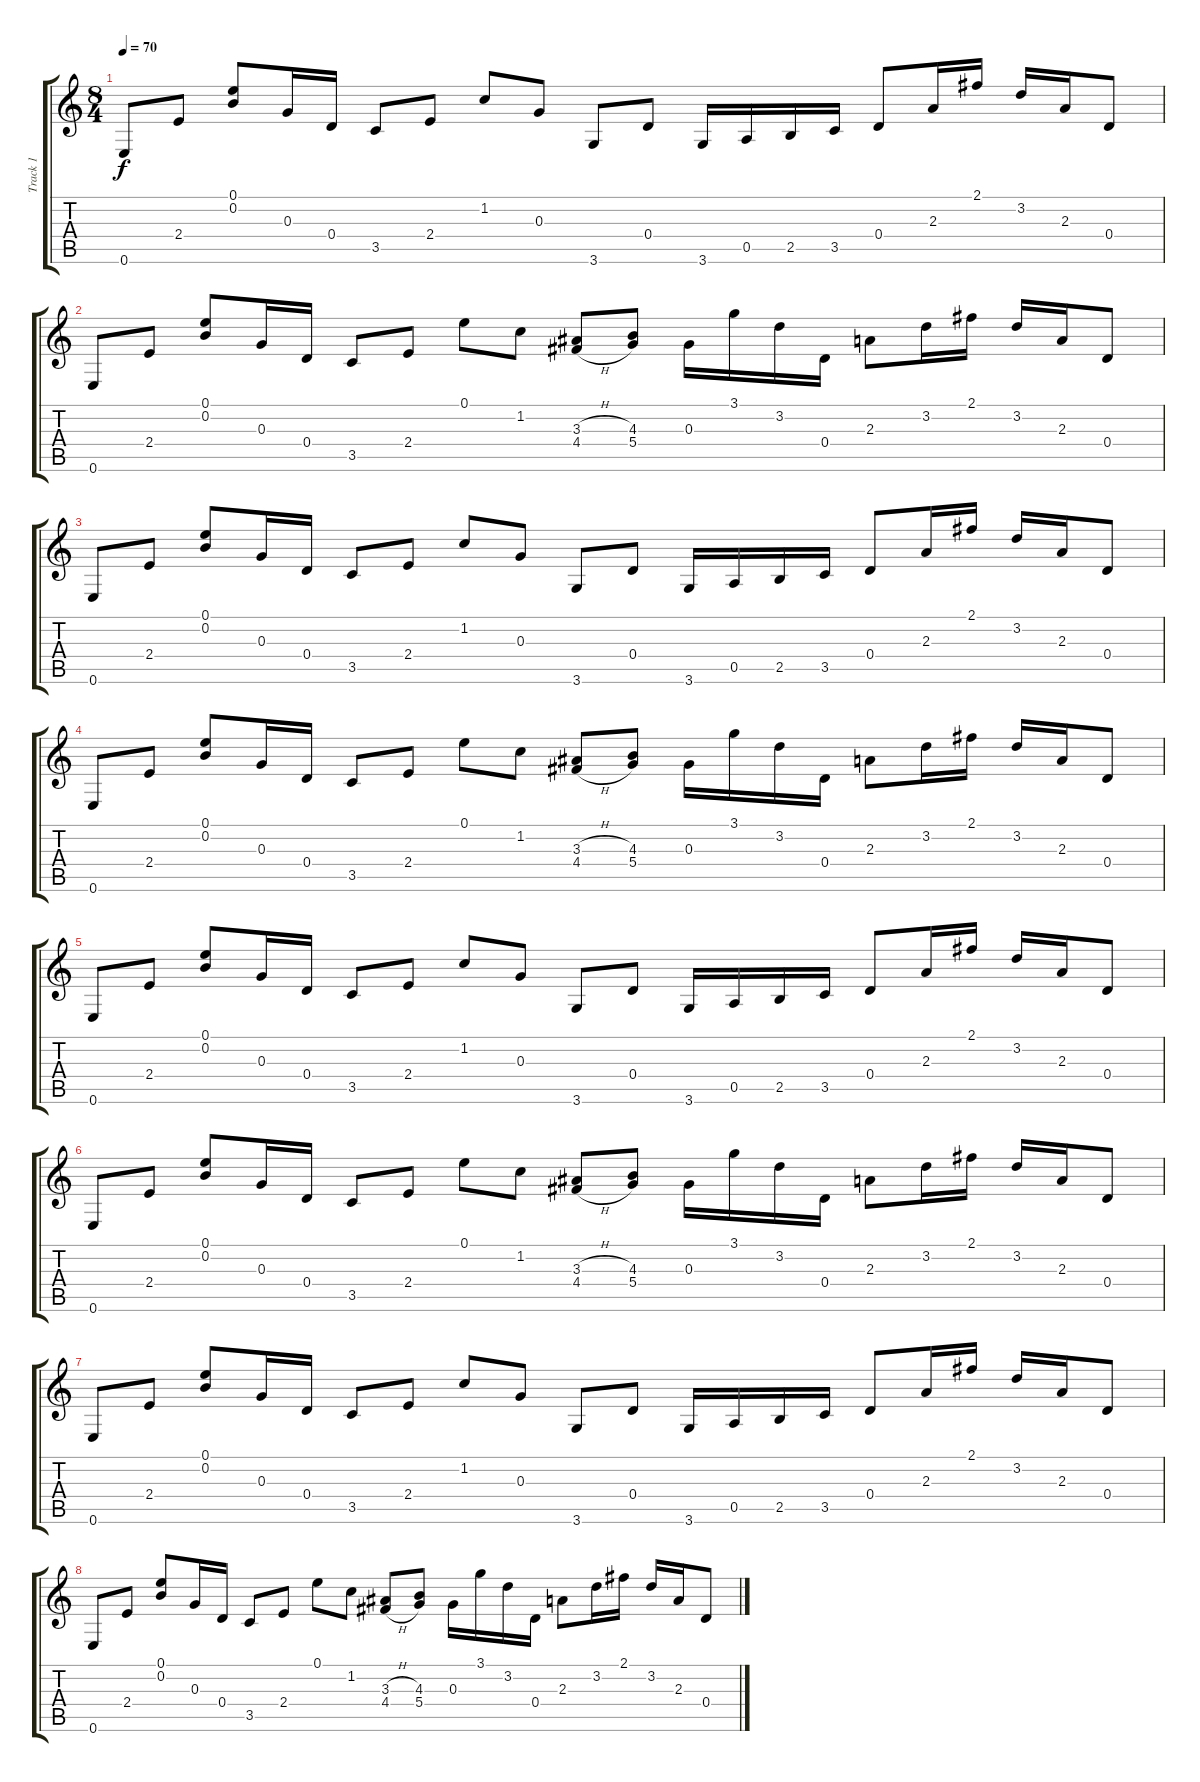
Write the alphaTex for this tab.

\track ("Track 1" "Track 1") {instrument acousticguitarsteel}
\staff {score tabs}
\tuning (E4 B3 G3 D3 A2 E2) {hide}
\ts (8 4)
\tempo 70
\clef g2
\ks c
0.6.8{dy f instrument acousticguitarsteel} 2.4.8 (0.1 0.2).8 0.3.16 0.4.16 3.5.8 2.4.8 1.2.8 0.3.8 3.6.8 0.4.8 3.6.16 0.5.16 2.5.16 3.5.16 0.4.8 2.3.16 2.1.16 3.2.16 2.3.16 0.4.8 |
0.6.8 2.4.8 (0.1 0.2).8 0.3.16 0.4.16 3.5.8 2.4.8 0.1.8 1.2.8 (3.3{h} 4.4{h}).8 (4.3 5.4).8 0.3.16 3.1.16 3.2.16 0.4.16 2.3.8 3.2.16 2.1.16 3.2.16 2.3.16 0.4.8 |
0.6.8 2.4.8 (0.1 0.2).8 0.3.16 0.4.16 3.5.8 2.4.8 1.2.8 0.3.8 3.6.8 0.4.8 3.6.16 0.5.16 2.5.16 3.5.16 0.4.8 2.3.16 2.1.16 3.2.16 2.3.16 0.4.8 |
0.6.8 2.4.8 (0.1 0.2).8 0.3.16 0.4.16 3.5.8 2.4.8 0.1.8 1.2.8 (3.3{h} 4.4{h}).8 (4.3 5.4).8 0.3.16 3.1.16 3.2.16 0.4.16 2.3.8 3.2.16 2.1.16 3.2.16 2.3.16 0.4.8 |
0.6.8 2.4.8 (0.1 0.2).8 0.3.16 0.4.16 3.5.8 2.4.8 1.2.8 0.3.8 3.6.8 0.4.8 3.6.16 0.5.16 2.5.16 3.5.16 0.4.8 2.3.16 2.1.16 3.2.16 2.3.16 0.4.8 |
0.6.8 2.4.8 (0.1 0.2).8 0.3.16 0.4.16 3.5.8 2.4.8 0.1.8 1.2.8 (3.3{h} 4.4{h}).8 (4.3 5.4).8 0.3.16 3.1.16 3.2.16 0.4.16 2.3.8 3.2.16 2.1.16 3.2.16 2.3.16 0.4.8 |
0.6.8 2.4.8 (0.1 0.2).8 0.3.16 0.4.16 3.5.8 2.4.8 1.2.8 0.3.8 3.6.8 0.4.8 3.6.16 0.5.16 2.5.16 3.5.16 0.4.8 2.3.16 2.1.16 3.2.16 2.3.16 0.4.8 |
0.6.8 2.4.8 (0.1 0.2).8 0.3.16 0.4.16 3.5.8 2.4.8 0.1.8 1.2.8 (3.3{h} 4.4{h}).8 (4.3 5.4).8 0.3.16 3.1.16 3.2.16 0.4.16 2.3.8 3.2.16 2.1.16 3.2.16 2.3.16 0.4.8
